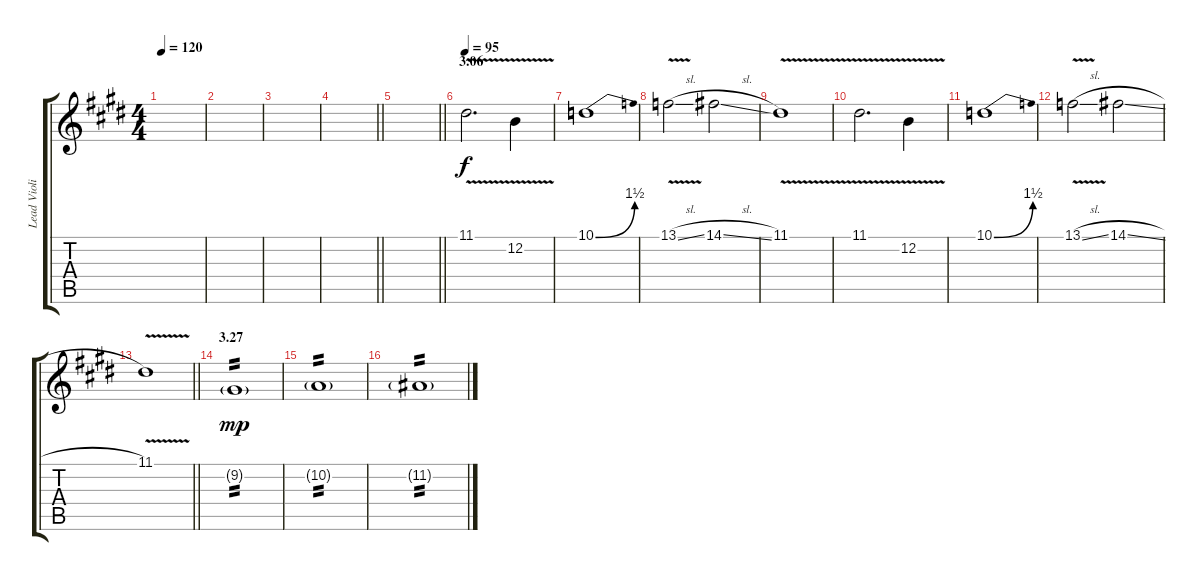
\track ("Lead Violin" "Lead Violi") {instrument violin}
\staff {score tabs}
\tuning (E4 B3 G3 D3 A2 E2) {hide}
\ts (4 4)
\tempo 120
\clef g2
\ks c#minor
|
|
|
\barLineRight lightlight
|
\barLineRight lightlight
|
\section ("" "3.06")
\tempo 95
11.1{v}.2{d} 12.2{v}.4 |
10.1{be (bend 0 0 60 6)}.1 |
13.1{v sl}.2 14.1{sl}.2 |
11.1{v}.1 |
11.1{v}.2{d} 12.2{v}.4 |
10.1{be (bend 0 0 60 6)}.1 |
13.1{v sl}.2 14.1{sl}.2 |
\barLineRight lightlight
11.1{v}.1 |
\section ("" "3.27")
9.2{g}.1{tp 2 dy mp} |
10.2{g}.1{tp 2} |
11.2{g}.1{tp 2}
